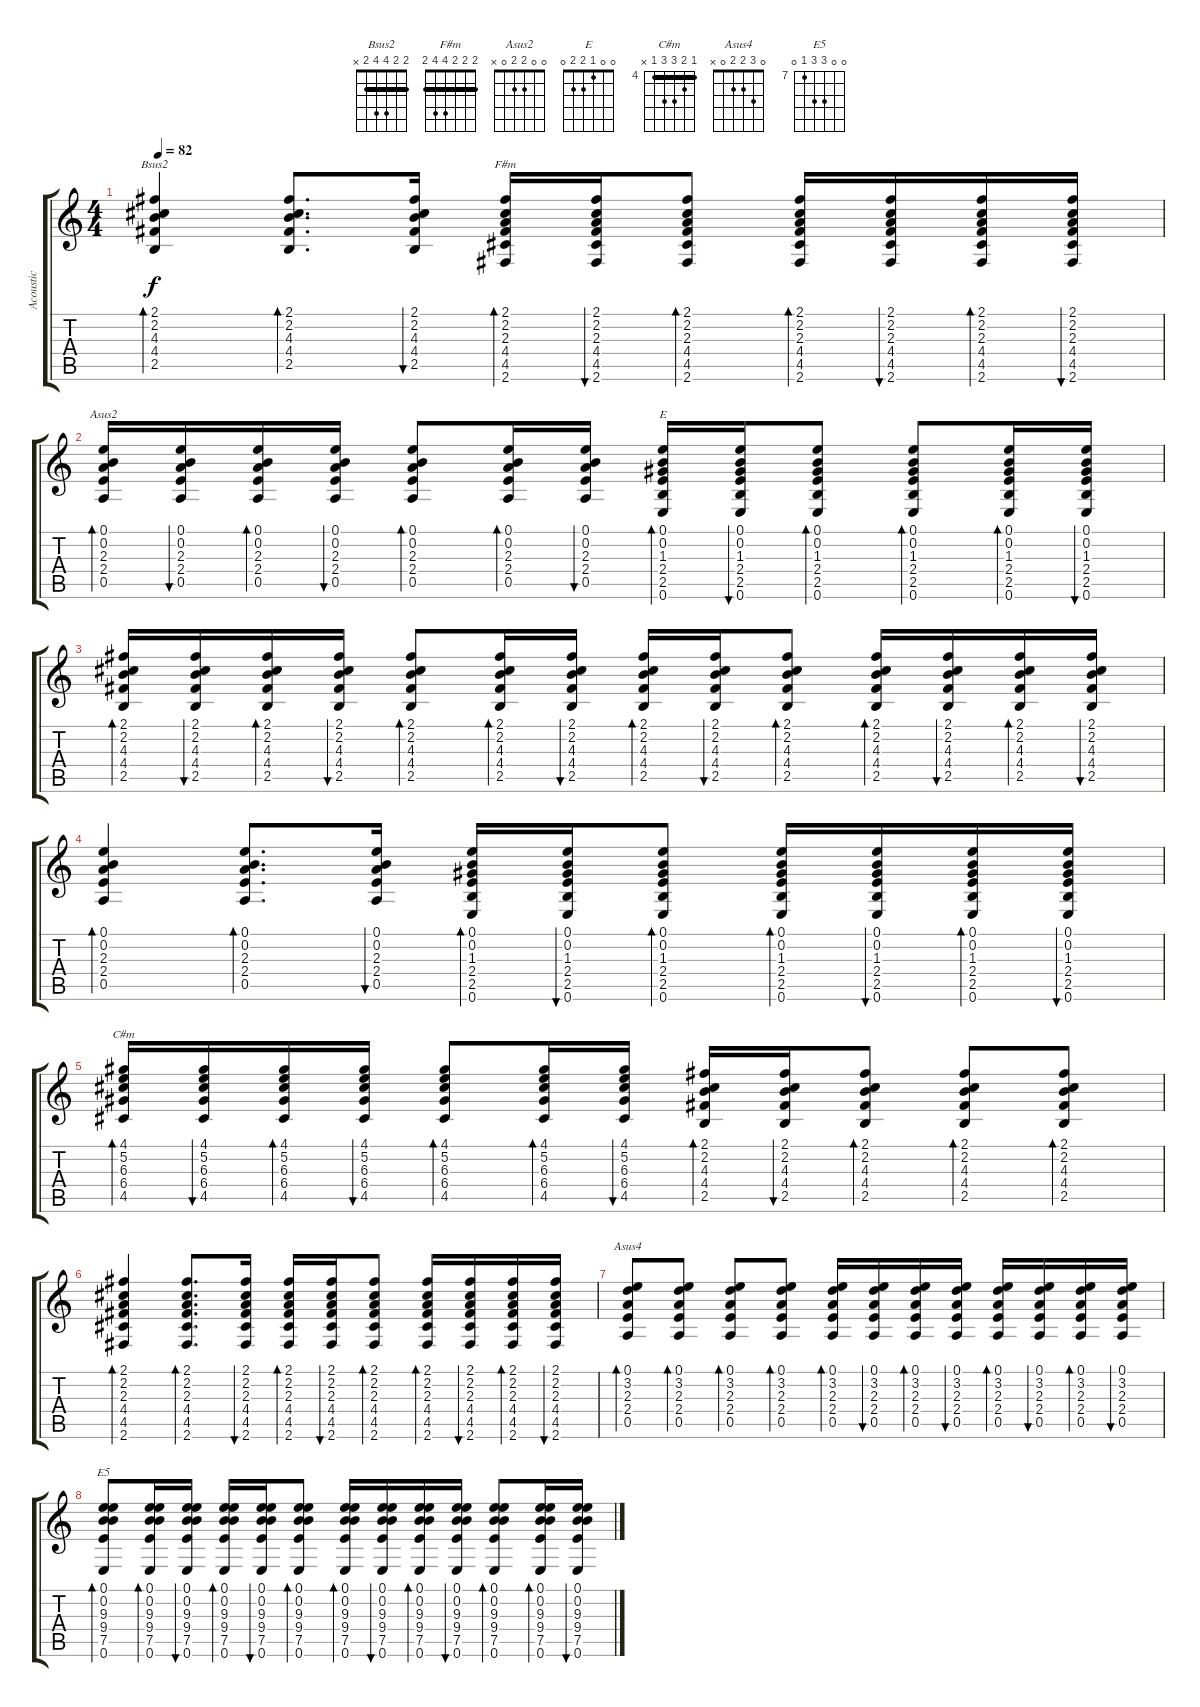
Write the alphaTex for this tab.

\track ("Acoustic" "Acoustic") {instrument acousticguitarsteel}
\staff {score tabs}
\tuning (E4 B3 G3 D3 A2 E2) {hide}
\chord ("Bsus2" 2 2 4 4 2 x) {barre 2}
\chord ("F#m" 2 2 2 4 4 2) {barre 2}
\chord ("Asus2" 0 0 2 2 0 x)
\chord ("E" 0 0 1 2 2 0)
\chord ("C#m" 4 5 6 6 4 x) {firstfret 4 barre 4}
\chord ("Asus4" 0 3 2 2 0 x)
\chord ("E5" 0 0 9 9 7 0) {firstfret 7}
\ts (4 4)
\tempo 82
\clef g2
\ks c
(2.1 2.2 4.3 4.4 2.5).4{bd 30 ch "Bsus2" dy f} (2.1 2.2 4.3 4.4 2.5).8{d bd 30} (2.1 2.2 4.3 4.4 2.5).16{bu 30} (2.1 2.2 2.3 4.4 4.5 2.6).16{bd 30 ch "F#m"} (2.1 2.2 2.3 4.4 4.5 2.6).16{bu 30} (2.1 2.2 2.3 4.4 4.5 2.6).8{bd 30} (2.1 2.2 2.3 4.4 4.5 2.6).16{bd 30} (2.1 2.2 2.3 4.4 4.5 2.6).16{bu 30} (2.1 2.2 2.3 4.4 4.5 2.6).16{bd 30} (2.1 2.2 2.3 4.4 4.5 2.6).16{bu 30} |
(0.1 0.2 2.3 2.4 0.5).16{bd 30 ch "Asus2"} (0.1 0.2 2.3 2.4 0.5).16{bu 30} (0.1 0.2 2.3 2.4 0.5).16{bd 30} (0.1 0.2 2.3 2.4 0.5).16{bu 30} (0.1 0.2 2.3 2.4 0.5).8{bd 30} (0.1 0.2 2.3 2.4 0.5).16{bd 30} (0.1 0.2 2.3 2.4 0.5).16{bu 30} (0.1 0.2 1.3 2.4 2.5 0.6).16{bd 30 ch "E"} (0.1 0.2 1.3 2.4 2.5 0.6).16{bu 30} (0.1 0.2 1.3 2.4 2.5 0.6).8{bd 30} (0.1 0.2 1.3 2.4 2.5 0.6).8{bd 30} (0.1 0.2 1.3 2.4 2.5 0.6).16{bd 30} (0.1 0.2 1.3 2.4 2.5 0.6).16{bu 30} |
(2.1 2.2 4.3 4.4 2.5).16{bd 30} (2.1 2.2 4.3 4.4 2.5).16{bu 30} (2.1 2.2 4.3 4.4 2.5).16{bd 30} (2.1 2.2 4.3 4.4 2.5).16{bu 30} (2.1 2.2 4.3 4.4 2.5).8{bd 30} (2.1 2.2 4.3 4.4 2.5).16{bd 30} (2.1 2.2 4.3 4.4 2.5).16{bu 30} (2.1 2.2 4.3 4.4 2.5).16{bd 30} (2.1 2.2 4.3 4.4 2.5).16{bu 30} (2.1 2.2 4.3 4.4 2.5).8{bd 30} (2.1 2.2 4.3 4.4 2.5).16{bd 30} (2.1 2.2 4.3 4.4 2.5).16{bu 30} (2.1 2.2 4.3 4.4 2.5).16{bd 30} (2.1 2.2 4.3 4.4 2.5).16{bu 30} |
(0.1 0.2 2.3 2.4 0.5).4{bd 30} (0.1 0.2 2.3 2.4 0.5).8{d bd 30} (0.1 0.2 2.3 2.4 0.5).16{bu 30} (0.1 0.2 1.3 2.4 2.5 0.6).16{bd 30} (0.1 0.2 1.3 2.4 2.5 0.6).16{bu 30} (0.1 0.2 1.3 2.4 2.5 0.6).8{bd 30} (0.1 0.2 1.3 2.4 2.5 0.6).16{bd 30} (0.1 0.2 1.3 2.4 2.5 0.6).16{bu 30} (0.1 0.2 1.3 2.4 2.5 0.6).16{bd 30} (0.1 0.2 1.3 2.4 2.5 0.6).16{bu 30} |
(4.1 5.2 6.3 6.4 4.5).16{bd 30 ch "C#m"} (4.1 5.2 6.3 6.4 4.5).16{bu 30} (4.1 5.2 6.3 6.4 4.5).16{bd 30} (4.1 5.2 6.3 6.4 4.5).16{bu 30} (4.1 5.2 6.3 6.4 4.5).8{bd 30} (4.1 5.2 6.3 6.4 4.5).16{bd 30} (4.1 5.2 6.3 6.4 4.5).16{bu 30} (2.1 2.2 4.3 4.4 2.5).16{bd 30} (2.1 2.2 4.3 4.4 2.5).16{bu 30} (2.1 2.2 4.3 4.4 2.5).8{bd 30} (2.1 2.2 4.3 4.4 2.5).8{bd 30} (2.1 2.2 4.3 4.4 2.5).8{bd 30} |
(2.1 2.2 2.3 4.4 4.5 2.6).4{bd 30} (2.1 2.2 2.3 4.4 4.5 2.6).8{d bd 30} (2.1 2.2 2.3 4.4 4.5 2.6).16{bu 30} (2.1 2.2 2.3 4.4 4.5 2.6).16{bd 30} (2.1 2.2 2.3 4.4 4.5 2.6).16{bu 30} (2.1 2.2 2.3 4.4 4.5 2.6).8{bd 30} (2.1 2.2 2.3 4.4 4.5 2.6).16{bd 30} (2.1 2.2 2.3 4.4 4.5 2.6).16{bu 30} (2.1 2.2 2.3 4.4 4.5 2.6).16{bd 30} (2.1 2.2 2.3 4.4 4.5 2.6).16{bu 30} |
(0.1 3.2 2.3 2.4 0.5).8{bd 30 ch "Asus4"} (0.1 3.2 2.3 2.4 0.5).8{bd 30} (0.1 3.2 2.3 2.4 0.5).8{bd 30} (0.1 3.2 2.3 2.4 0.5).8{bd 30} (0.1 3.2 2.3 2.4 0.5).16{bd 30} (0.1 3.2 2.3 2.4 0.5).16{bu 30} (0.1 3.2 2.3 2.4 0.5).16{bd 30} (0.1 3.2 2.3 2.4 0.5).16{bu 30} (0.1 3.2 2.3 2.4 0.5).16{bd 30} (0.1 3.2 2.3 2.4 0.5).16{bu 30} (0.1 3.2 2.3 2.4 0.5).16{bd 30} (0.1 3.2 2.3 2.4 0.5).16{bu 30} |
(0.1 0.2 9.3 9.4 7.5 0.6).8{bd 30 ch "E5"} (0.1 0.2 9.3 9.4 7.5 0.6).16{bd 30} (0.1 0.2 9.3 9.4 7.5 0.6).16{bu 30} (0.1 0.2 9.3 9.4 7.5 0.6).16{bd 30} (0.1 0.2 9.3 9.4 7.5 0.6).16{bu 30} (0.1 0.2 9.3 9.4 7.5 0.6).8{bd 30} (0.1 0.2 9.3 9.4 7.5 0.6).16{bd 30} (0.1 0.2 9.3 9.4 7.5 0.6).16{bu 30} (0.1 0.2 9.3 9.4 7.5 0.6).16{bd 30} (0.1 0.2 9.3 9.4 7.5 0.6).16{bu 30} (0.1 0.2 9.3 9.4 7.5 0.6).8{bd 30} (0.1 0.2 9.3 9.4 7.5 0.6).16{bd 30} (0.1 0.2 9.3 9.4 7.5 0.6).16{bu 30}
